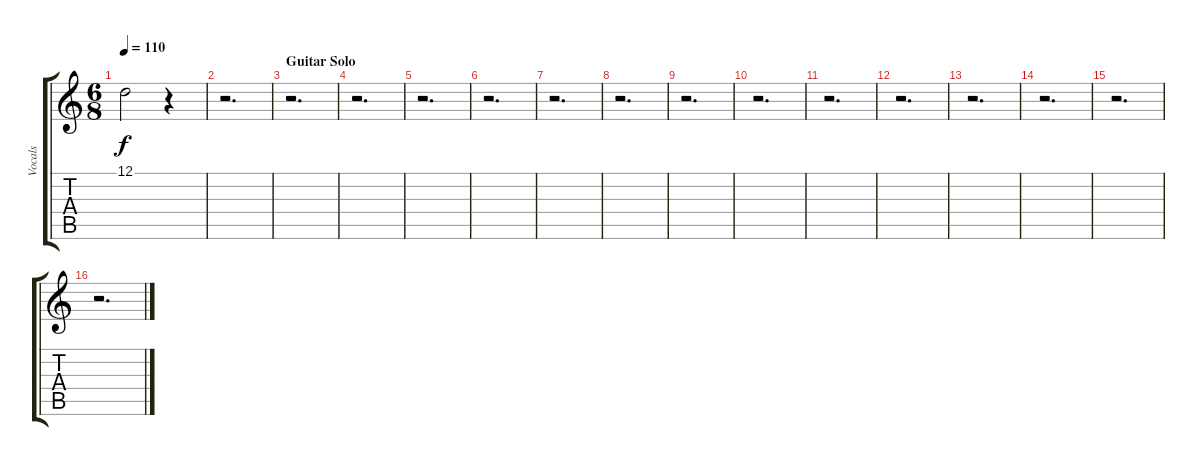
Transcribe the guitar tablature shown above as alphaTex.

\track ("Vocals" "Vocals") {instrument flute}
\staff {score tabs}
\tuning (D4 A3 F3 C3 G2 D2) {hide}
\ts (6 8)
\tempo 110
\clef g2
\ks c
12.1{t}.2{dy f} r.4 |
r.2{d} |
\section ("" "Guitar Solo")
r.2{d} |
r.2{d} |
r.2{d} |
r.2{d} |
r.2{d} |
r.2{d} |
r.2{d} |
r.2{d} |
r.2{d} |
r.2{d} |
r.2{d} |
r.2{d} |
r.2{d} |
r.2{d}
